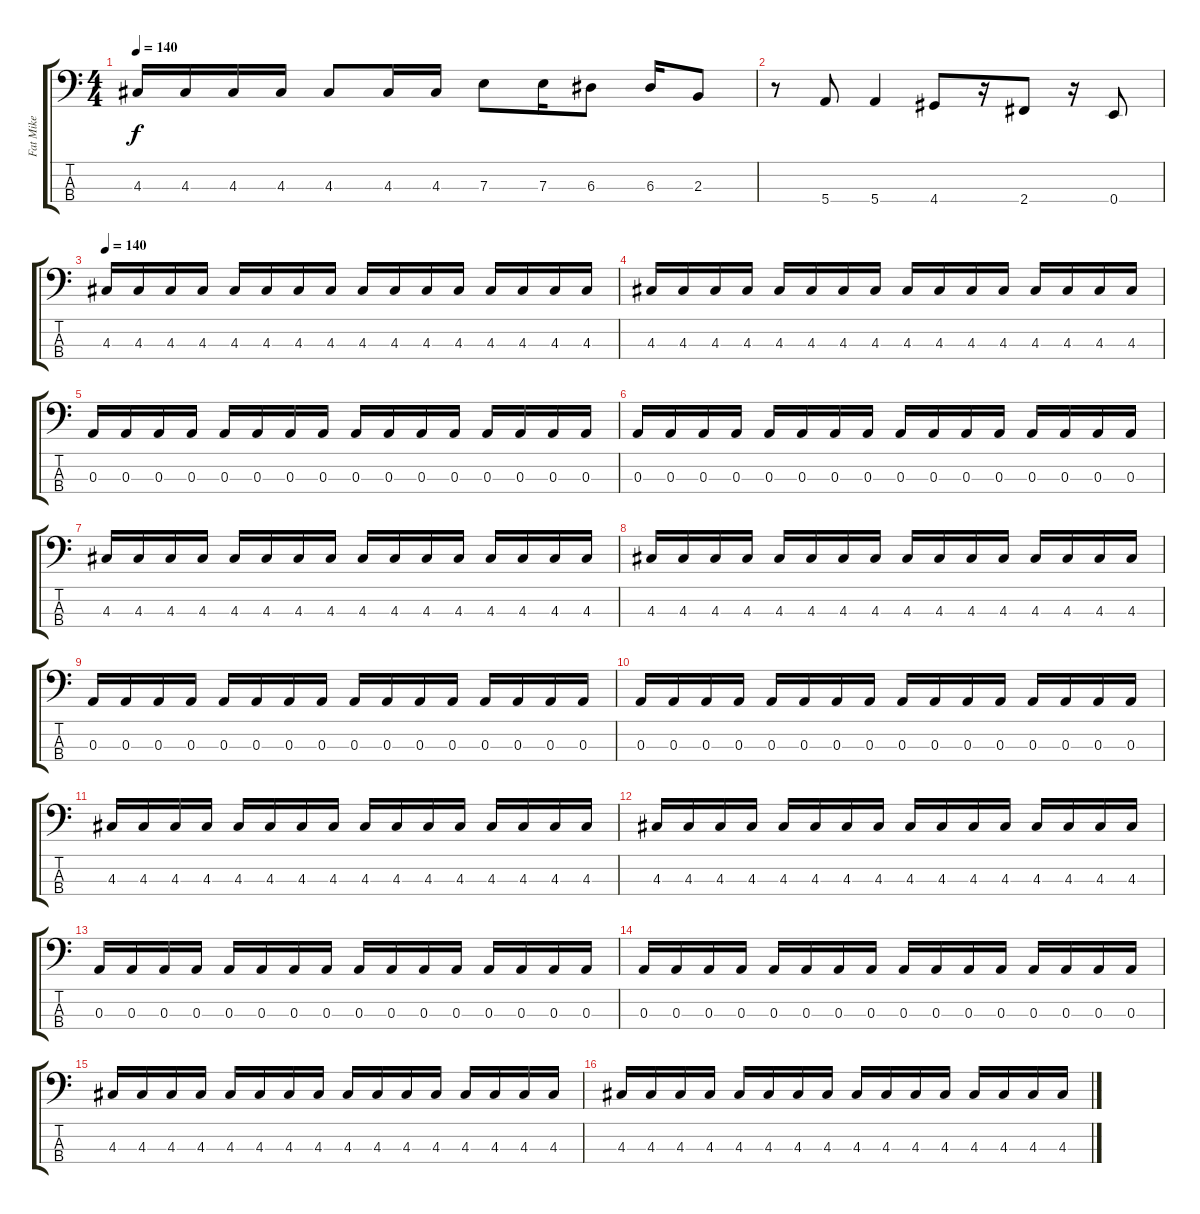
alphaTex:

\track ("Fat Mike" "Fat Mike") {instrument electricbassfinger}
\staff {score tabs}
\tuning (G2 D2 A1 E1) {hide}
\ts (4 4)
\tempo 140
\clef f4
\ks c
4.3.16{dy f} 4.3.16 4.3.16 4.3.16 4.3.8 4.3.16 4.3.16 7.3.8 7.3.16 6.3.8 6.3.16 2.3.8 |
r.8 5.4.8 5.4.4 4.4.8 r.16 2.4.8 r.16 0.4.8 |
\tempo 140
4.3.16 4.3.16 4.3.16 4.3.16 4.3.16 4.3.16 4.3.16 4.3.16 4.3.16 4.3.16 4.3.16 4.3.16 4.3.16 4.3.16 4.3.16 4.3.16 |
4.3.16 4.3.16 4.3.16 4.3.16 4.3.16 4.3.16 4.3.16 4.3.16 4.3.16 4.3.16 4.3.16 4.3.16 4.3.16 4.3.16 4.3.16 4.3.16 |
0.3.16 0.3.16 0.3.16 0.3.16 0.3.16 0.3.16 0.3.16 0.3.16 0.3.16 0.3.16 0.3.16 0.3.16 0.3.16 0.3.16 0.3.16 0.3.16 |
0.3.16 0.3.16 0.3.16 0.3.16 0.3.16 0.3.16 0.3.16 0.3.16 0.3.16 0.3.16 0.3.16 0.3.16 0.3.16 0.3.16 0.3.16 0.3.16 |
4.3.16 4.3.16 4.3.16 4.3.16 4.3.16 4.3.16 4.3.16 4.3.16 4.3.16 4.3.16 4.3.16 4.3.16 4.3.16 4.3.16 4.3.16 4.3.16 |
4.3.16 4.3.16 4.3.16 4.3.16 4.3.16 4.3.16 4.3.16 4.3.16 4.3.16 4.3.16 4.3.16 4.3.16 4.3.16 4.3.16 4.3.16 4.3.16 |
0.3.16 0.3.16 0.3.16 0.3.16 0.3.16 0.3.16 0.3.16 0.3.16 0.3.16 0.3.16 0.3.16 0.3.16 0.3.16 0.3.16 0.3.16 0.3.16 |
0.3.16 0.3.16 0.3.16 0.3.16 0.3.16 0.3.16 0.3.16 0.3.16 0.3.16 0.3.16 0.3.16 0.3.16 0.3.16 0.3.16 0.3.16 0.3.16 |
4.3.16 4.3.16 4.3.16 4.3.16 4.3.16 4.3.16 4.3.16 4.3.16 4.3.16 4.3.16 4.3.16 4.3.16 4.3.16 4.3.16 4.3.16 4.3.16 |
4.3.16 4.3.16 4.3.16 4.3.16 4.3.16 4.3.16 4.3.16 4.3.16 4.3.16 4.3.16 4.3.16 4.3.16 4.3.16 4.3.16 4.3.16 4.3.16 |
0.3.16 0.3.16 0.3.16 0.3.16 0.3.16 0.3.16 0.3.16 0.3.16 0.3.16 0.3.16 0.3.16 0.3.16 0.3.16 0.3.16 0.3.16 0.3.16 |
0.3.16 0.3.16 0.3.16 0.3.16 0.3.16 0.3.16 0.3.16 0.3.16 0.3.16 0.3.16 0.3.16 0.3.16 0.3.16 0.3.16 0.3.16 0.3.16 |
4.3.16 4.3.16 4.3.16 4.3.16 4.3.16 4.3.16 4.3.16 4.3.16 4.3.16 4.3.16 4.3.16 4.3.16 4.3.16 4.3.16 4.3.16 4.3.16 |
4.3.16 4.3.16 4.3.16 4.3.16 4.3.16 4.3.16 4.3.16 4.3.16 4.3.16 4.3.16 4.3.16 4.3.16 4.3.16 4.3.16 4.3.16 4.3.16
